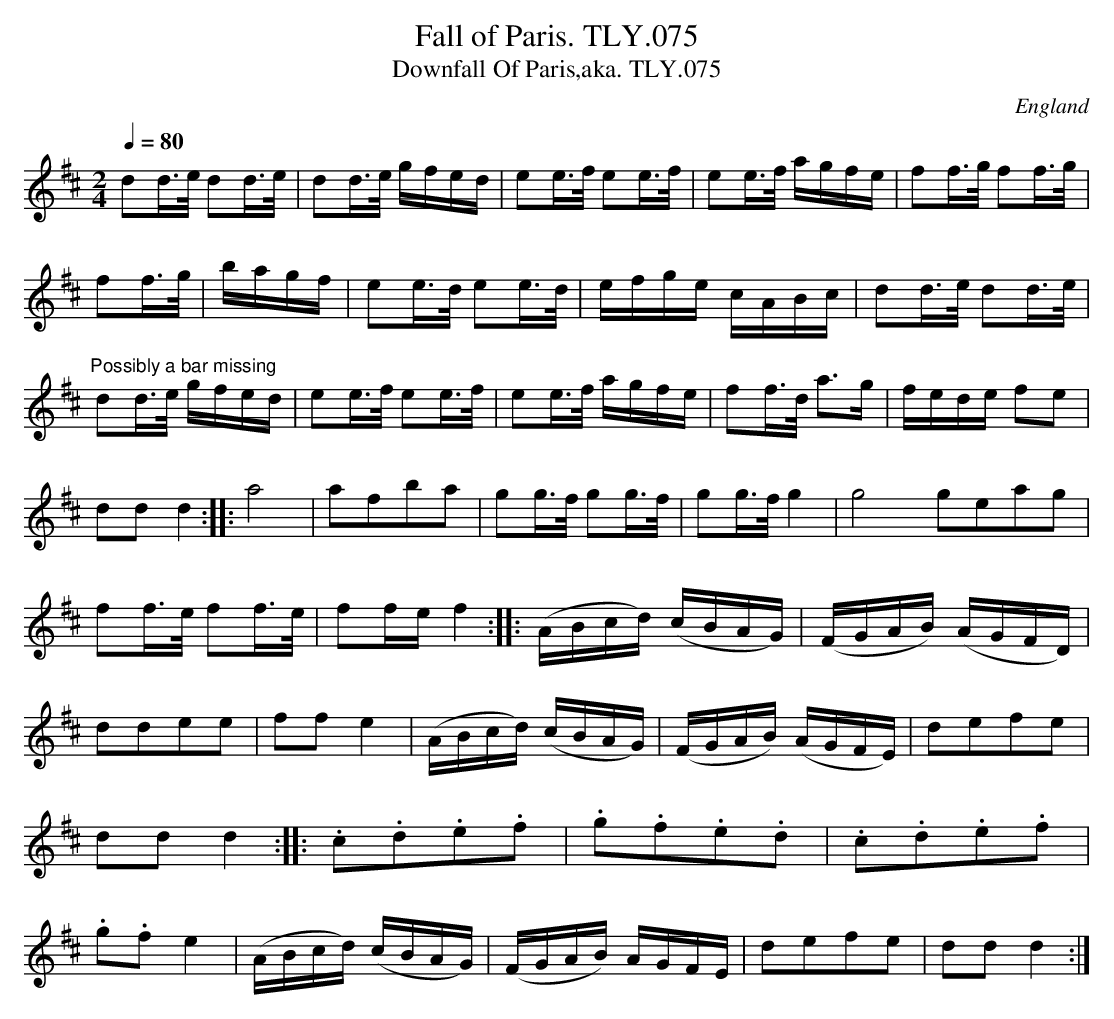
X:1
T:Fall of Paris. TLY.075
T:Downfall Of Paris,aka. TLY.075
M:2/4
L:1/16
Q:1/4=80
O:England
K:D major
d2d>e d2d>e|d2d>e gfed|e2e>f e2e>f| e2e>f agfe| f2f>g f2f>g |\
f2f>g| bagf| e2e>d e2e>d| efge cABc|d2d>e d2d>e|\
"^Possibly a bar missing"d2d>e gfed|\
e2e>f e2e>f| e2e>f agfe| f2f>d a3g| fede f2e2| d2d2 d4:| \
|:a8| a2f2b2a2| g2g>f g2g>f| g2g>f g4| g8 g2e2a2g2| f2f>e f2f>e|\
f2fe f4:||:(ABcd) (cBAG)| (FGAB) (AGFD)| d2d2e2e2| f2f2 e4|\
(ABcd) (cBAG)| (FGAB) (AGFE)|d2e2f2e2| d2d2 d4:||:\
.c2.d2.e2.f2| .g2.f2.e2.d2|\
.c2.d2.e2.f2| .g2.f2 e4| (ABcd) (cBAG)|\
(FGAB) AGFE|d2e2f2e2| d2d2 d4:|
